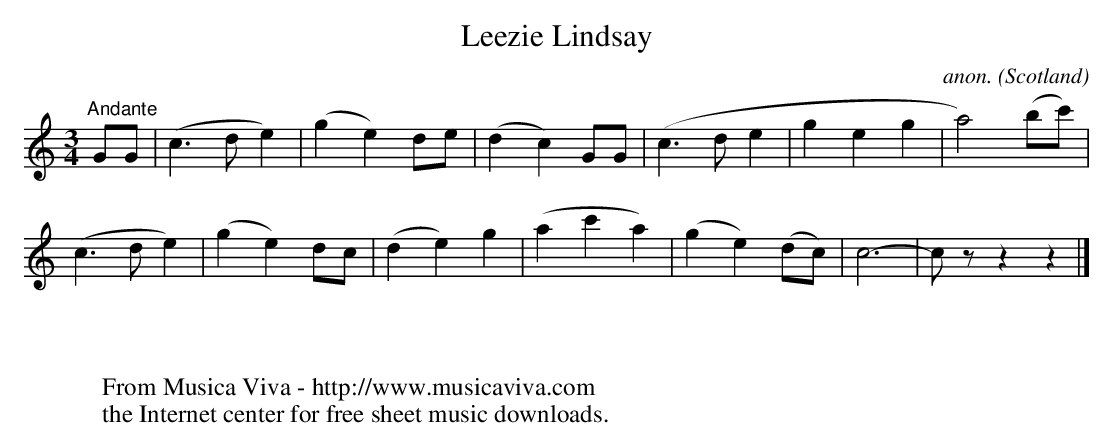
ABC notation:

X:1
T:Leezie Lindsay
C:anon.
O:Scotland
M:3/4
L:1/8
K:C
"^Andante"GG|(c3de2)|(g2e2)de|(d2c2)GG|(c3de2|g2e2g2|a4)(bc')|
(c3de2)|(g2e2)dc|(d2e2)g2|(a2c'2a2)|(g2e2)(dc)|c6-|c z z2 z2|]
W:
W:
W:  From Musica Viva - http://www.musicaviva.com
W:  the Internet center for free sheet music downloads.
